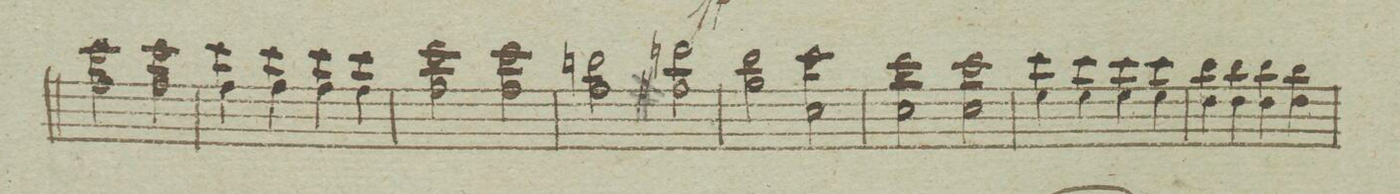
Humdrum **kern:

**kern	**dynam
*I"Violino. 1mo	*
*clefG2	*
*k[]	*
*met(c)	*
*M4/4	*
2ccc 2ff\	.
2ccc 2ff\	.
=145	=145
4ccc 4ff\	.
4ccc 4ff\	.
4ccc 4ff\	.
4ccc 4ff\	.
=146	=146
2ccc 2ff\	.
2ccc 2ff\	.
=147	=147
2bbn 2ff\	.
2bbn 2ff#X\	.
=148	=148
2bb 2gg\	.
2ccc 2cc\	.
=149	=149
2ccc 2cc\	.
2ccc 2cc\	.
=150	=150
4ccc 4ee\	.
4ccc 4ee\	.
4ccc 4ee\	.
4ccc 4ee\	.
=151	=151
4bb 4dd\	.
4bb 4dd\	.
4bb 4dd\	.
4bb 4dd\	.
=152	=152
*-	*-
